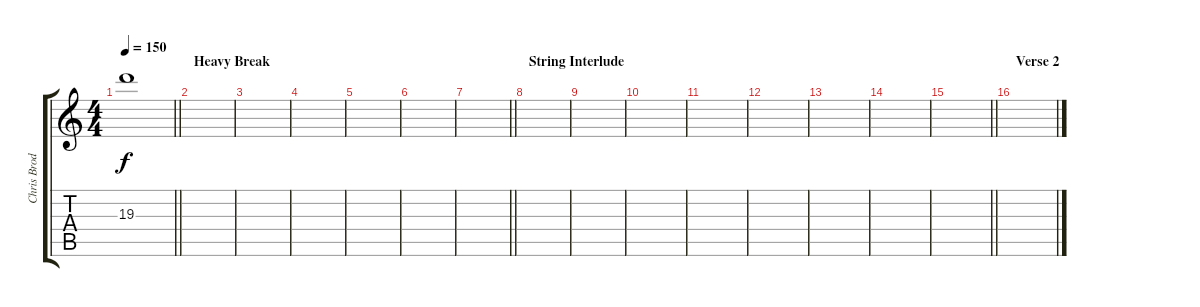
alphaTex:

\track ("Chris Broderick" "Chris Brod") {instrument distortionguitar}
\staff {score tabs}
\tuning (E4 B3 G3 D3 A2 E2) {hide}
\ts (4 4)
\tempo 150
\clef g2
\barLineRight lightlight
\ks c
19.3{t}.1{dy f} |
\section ("" "Heavy Break")
|
|
|
|
|
\barLineRight lightlight
|
\section ("" "String Interlude")
|
|
|
|
|
|
|
\barLineRight lightlight
|
\section ("" "Verse 2")
